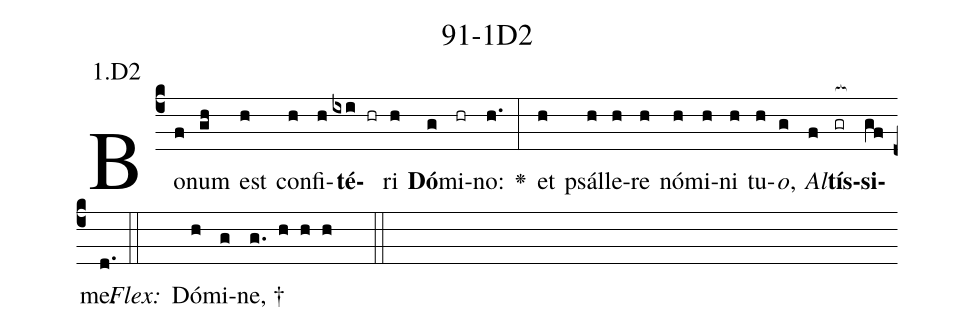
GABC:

name: 91-1D2;
annotation: 1.D2;
%%
(c4)Bo(f)num(gh) est(h) con(h)fi(h)<b>té</b>(ixi hr)ri(h) <b>Dó</b>(g)mi(hr)no:(h.) <v>\greheightstar</v>(:) et(h) psál(h)le(h)re(h) nó(h)mi(h)ni(h) tu(h)<i>o</i>,(g) <i>Al</i>(f)<b>tís</b>(gr[ocb:1{])<b>si</b>(gf[ocb:0}])me.(d.) (::)
<i>Flex:</i>()  Dó(h)mi(g)ne, †(g. h h h  ::)

%E(h) u(h) o(g) u(f) a(gf) e.(d.) (::)
